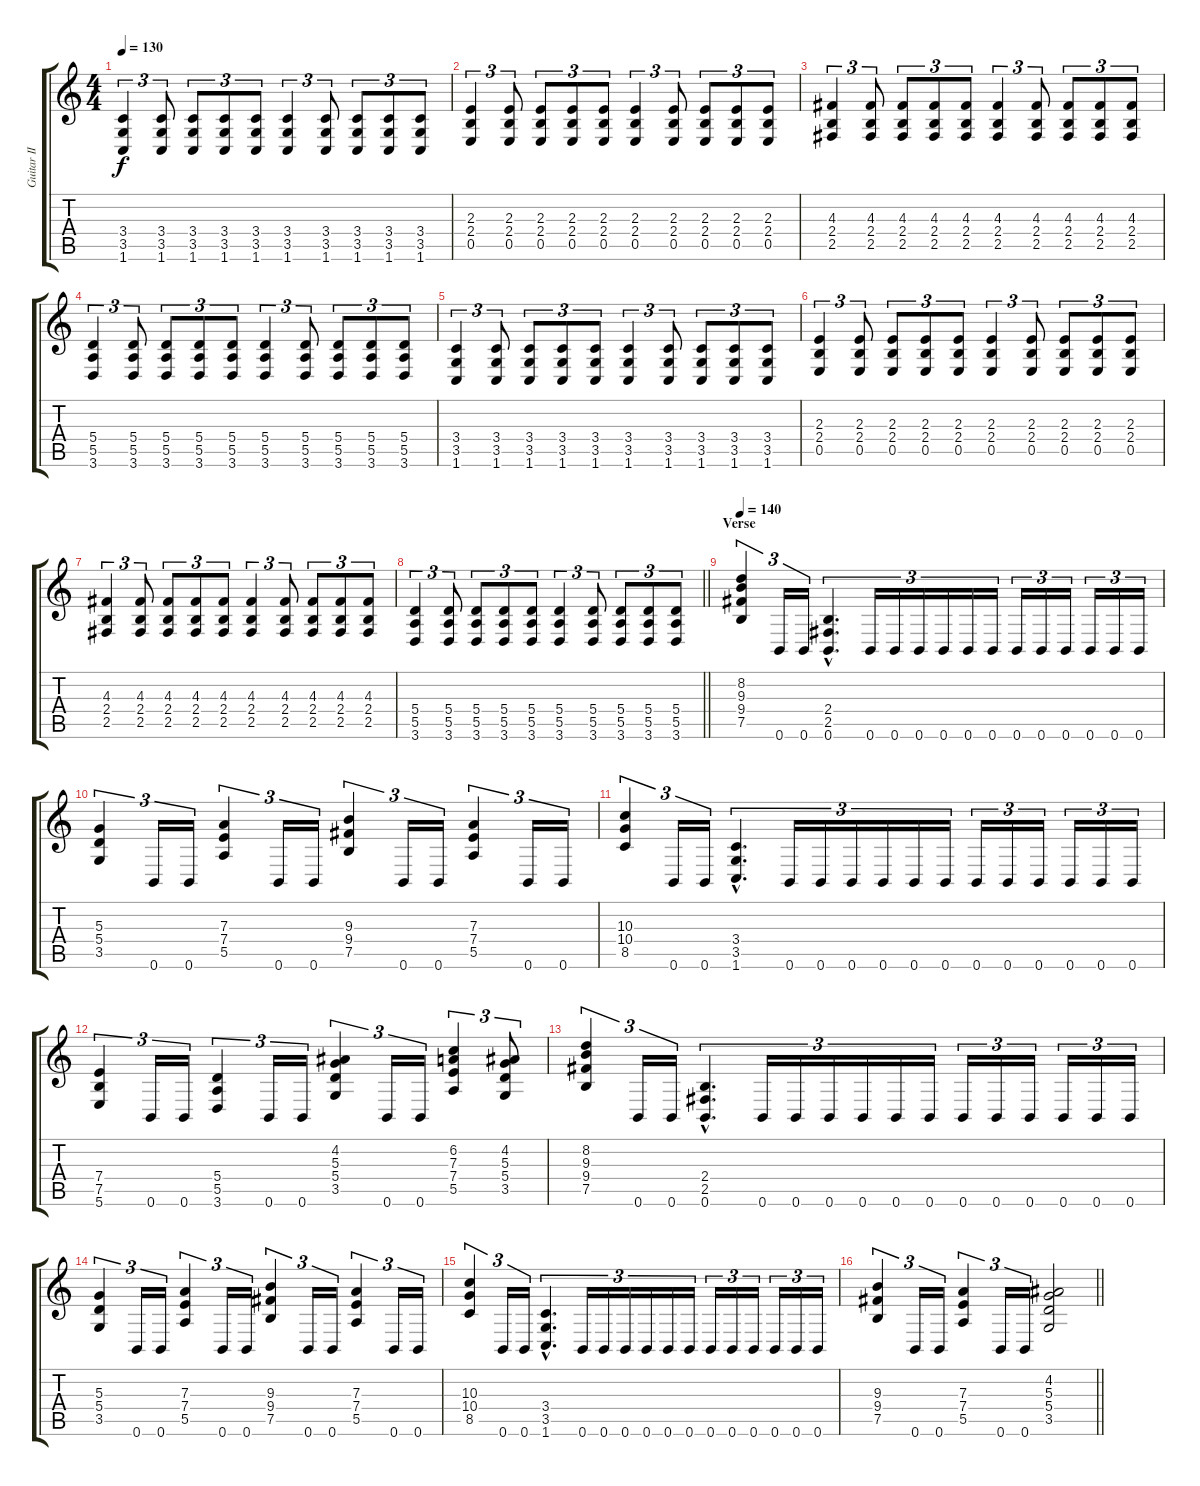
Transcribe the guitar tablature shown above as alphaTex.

\track ("Guitar II" "Guitar II") {instrument distortionguitar}
\staff {score tabs}
\tuning (B3 Gb3 D3 A2 E2 B1) {hide}
\ts (4 4)
\tempo 130
\clef g2
\ks c
(3.4 3.5 1.6).4{tu (3 2) dy f} (3.4 3.5 1.6).8{tu (3 2)} (3.4 3.5 1.6).8{tu (3 2)} (3.4 3.5 1.6).8{tu (3 2)} (3.4 3.5 1.6).8{tu (3 2)} (3.4 3.5 1.6).4{tu (3 2)} (3.4 3.5 1.6).8{tu (3 2)} (3.4 3.5 1.6).8{tu (3 2)} (3.4 3.5 1.6).8{tu (3 2)} (3.4 3.5 1.6).8{tu (3 2)} |
(2.3 2.4 0.5).4{tu (3 2)} (2.3 2.4 0.5).8{tu (3 2)} (2.3 2.4 0.5).8{tu (3 2)} (2.3 2.4 0.5).8{tu (3 2)} (2.3 2.4 0.5).8{tu (3 2)} (2.3 2.4 0.5).4{tu (3 2)} (2.3 2.4 0.5).8{tu (3 2)} (2.3 2.4 0.5).8{tu (3 2)} (2.3 2.4 0.5).8{tu (3 2)} (2.3 2.4 0.5).8{tu (3 2)} |
(4.3 2.4 2.5).4{tu (3 2)} (4.3 2.4 2.5).8{tu (3 2)} (4.3 2.4 2.5).8{tu (3 2)} (4.3 2.4 2.5).8{tu (3 2)} (4.3 2.4 2.5).8{tu (3 2)} (4.3 2.4 2.5).4{tu (3 2)} (4.3 2.4 2.5).8{tu (3 2)} (4.3 2.4 2.5).8{tu (3 2)} (4.3 2.4 2.5).8{tu (3 2)} (4.3 2.4 2.5).8{tu (3 2)} |
(5.4 5.5 3.6).4{tu (3 2)} (5.4 5.5 3.6).8{tu (3 2)} (5.4 5.5 3.6).8{tu (3 2)} (5.4 5.5 3.6).8{tu (3 2)} (5.4 5.5 3.6).8{tu (3 2)} (5.4 5.5 3.6).4{tu (3 2)} (5.4 5.5 3.6).8{tu (3 2)} (5.4 5.5 3.6).8{tu (3 2)} (5.4 5.5 3.6).8{tu (3 2)} (5.4 5.5 3.6).8{tu (3 2)} |
(3.4 3.5 1.6).4{tu (3 2)} (3.4 3.5 1.6).8{tu (3 2)} (3.4 3.5 1.6).8{tu (3 2)} (3.4 3.5 1.6).8{tu (3 2)} (3.4 3.5 1.6).8{tu (3 2)} (3.4 3.5 1.6).4{tu (3 2)} (3.4 3.5 1.6).8{tu (3 2)} (3.4 3.5 1.6).8{tu (3 2)} (3.4 3.5 1.6).8{tu (3 2)} (3.4 3.5 1.6).8{tu (3 2)} |
(2.3 2.4 0.5).4{tu (3 2)} (2.3 2.4 0.5).8{tu (3 2)} (2.3 2.4 0.5).8{tu (3 2)} (2.3 2.4 0.5).8{tu (3 2)} (2.3 2.4 0.5).8{tu (3 2)} (2.3 2.4 0.5).4{tu (3 2)} (2.3 2.4 0.5).8{tu (3 2)} (2.3 2.4 0.5).8{tu (3 2)} (2.3 2.4 0.5).8{tu (3 2)} (2.3 2.4 0.5).8{tu (3 2)} |
(4.3 2.4 2.5).4{tu (3 2)} (4.3 2.4 2.5).8{tu (3 2)} (4.3 2.4 2.5).8{tu (3 2)} (4.3 2.4 2.5).8{tu (3 2)} (4.3 2.4 2.5).8{tu (3 2)} (4.3 2.4 2.5).4{tu (3 2)} (4.3 2.4 2.5).8{tu (3 2)} (4.3 2.4 2.5).8{tu (3 2)} (4.3 2.4 2.5).8{tu (3 2)} (4.3 2.4 2.5).8{tu (3 2)} |
\barLineRight lightlight
(5.4 5.5 3.6).4{tu (3 2)} (5.4 5.5 3.6).8{tu (3 2)} (5.4 5.5 3.6).8{tu (3 2)} (5.4 5.5 3.6).8{tu (3 2)} (5.4 5.5 3.6).8{tu (3 2)} (5.4 5.5 3.6).4{tu (3 2)} (5.4 5.5 3.6).8{tu (3 2)} (5.4 5.5 3.6).8{tu (3 2)} (5.4 5.5 3.6).8{tu (3 2)} (5.4 5.5 3.6).8{tu (3 2)} |
\section ("" "Verse")
\tempo 140
(8.2 9.3 9.4 7.5).4{tu (3 2)} 0.6.16{tu (3 2)} 0.6.16{tu (3 2)} (2.4{hac} 2.5{hac} 0.6{hac}).4{d tu (3 2)} 0.6.16{tu (3 2)} 0.6.16{tu (3 2)} 0.6.16{tu (3 2)} 0.6.16{tu (3 2)} 0.6.16{tu (3 2)} 0.6.16{tu (3 2)} 0.6.16{tu (3 2)} 0.6.16{tu (3 2)} 0.6.16{tu (3 2)} 0.6.16{tu (3 2)} 0.6.16{tu (3 2)} 0.6.16{tu (3 2)} |
(5.3 5.4 3.5).4{tu (3 2)} 0.6.16{tu (3 2)} 0.6.16{tu (3 2)} (7.3 7.4 5.5).4{tu (3 2)} 0.6.16{tu (3 2)} 0.6.16{tu (3 2)} (9.3 9.4 7.5).4{tu (3 2)} 0.6.16{tu (3 2)} 0.6.16{tu (3 2)} (7.3 7.4 5.5).4{tu (3 2)} 0.6.16{tu (3 2)} 0.6.16{tu (3 2)} |
(10.3 10.4 8.5).4{tu (3 2)} 0.6.16{tu (3 2)} 0.6.16{tu (3 2)} (3.4{hac} 3.5{hac} 1.6{hac}).4{d tu (3 2)} 0.6.16{tu (3 2)} 0.6.16{tu (3 2)} 0.6.16{tu (3 2)} 0.6.16{tu (3 2)} 0.6.16{tu (3 2)} 0.6.16{tu (3 2)} 0.6.16{tu (3 2)} 0.6.16{tu (3 2)} 0.6.16{tu (3 2)} 0.6.16{tu (3 2)} 0.6.16{tu (3 2)} 0.6.16{tu (3 2)} |
(7.4 7.5 5.6).4{tu (3 2)} 0.6.16{tu (3 2)} 0.6.16{tu (3 2)} (5.4 5.5 3.6).4{tu (3 2)} 0.6.16{tu (3 2)} 0.6.16{tu (3 2)} (4.2 5.3 5.4 3.5).4{tu (3 2)} 0.6.16{tu (3 2)} 0.6.16{tu (3 2)} (6.2 7.3 7.4 5.5).4{tu (3 2)} (4.2 5.3 5.4 3.5).8{tu (3 2)} |
(8.2 9.3 9.4 7.5).4{tu (3 2)} 0.6.16{tu (3 2)} 0.6.16{tu (3 2)} (2.4{hac} 2.5{hac} 0.6{hac}).4{d tu (3 2)} 0.6.16{tu (3 2)} 0.6.16{tu (3 2)} 0.6.16{tu (3 2)} 0.6.16{tu (3 2)} 0.6.16{tu (3 2)} 0.6.16{tu (3 2)} 0.6.16{tu (3 2)} 0.6.16{tu (3 2)} 0.6.16{tu (3 2)} 0.6.16{tu (3 2)} 0.6.16{tu (3 2)} 0.6.16{tu (3 2)} |
(5.3 5.4 3.5).4{tu (3 2)} 0.6.16{tu (3 2)} 0.6.16{tu (3 2)} (7.3 7.4 5.5).4{tu (3 2)} 0.6.16{tu (3 2)} 0.6.16{tu (3 2)} (9.3 9.4 7.5).4{tu (3 2)} 0.6.16{tu (3 2)} 0.6.16{tu (3 2)} (7.3 7.4 5.5).4{tu (3 2)} 0.6.16{tu (3 2)} 0.6.16{tu (3 2)} |
(10.3 10.4 8.5).4{tu (3 2)} 0.6.16{tu (3 2)} 0.6.16{tu (3 2)} (3.4{hac} 3.5{hac} 1.6{hac}).4{d tu (3 2)} 0.6.16{tu (3 2)} 0.6.16{tu (3 2)} 0.6.16{tu (3 2)} 0.6.16{tu (3 2)} 0.6.16{tu (3 2)} 0.6.16{tu (3 2)} 0.6.16{tu (3 2)} 0.6.16{tu (3 2)} 0.6.16{tu (3 2)} 0.6.16{tu (3 2)} 0.6.16{tu (3 2)} 0.6.16{tu (3 2)} |
\barLineRight lightlight
(9.3 9.4 7.5).4{tu (3 2)} 0.6.16{tu (3 2)} 0.6.16{tu (3 2)} (7.3 7.4 5.5).4{tu (3 2)} 0.6.16{tu (3 2)} 0.6.16{tu (3 2)} (4.2 5.3 5.4 3.5).2
